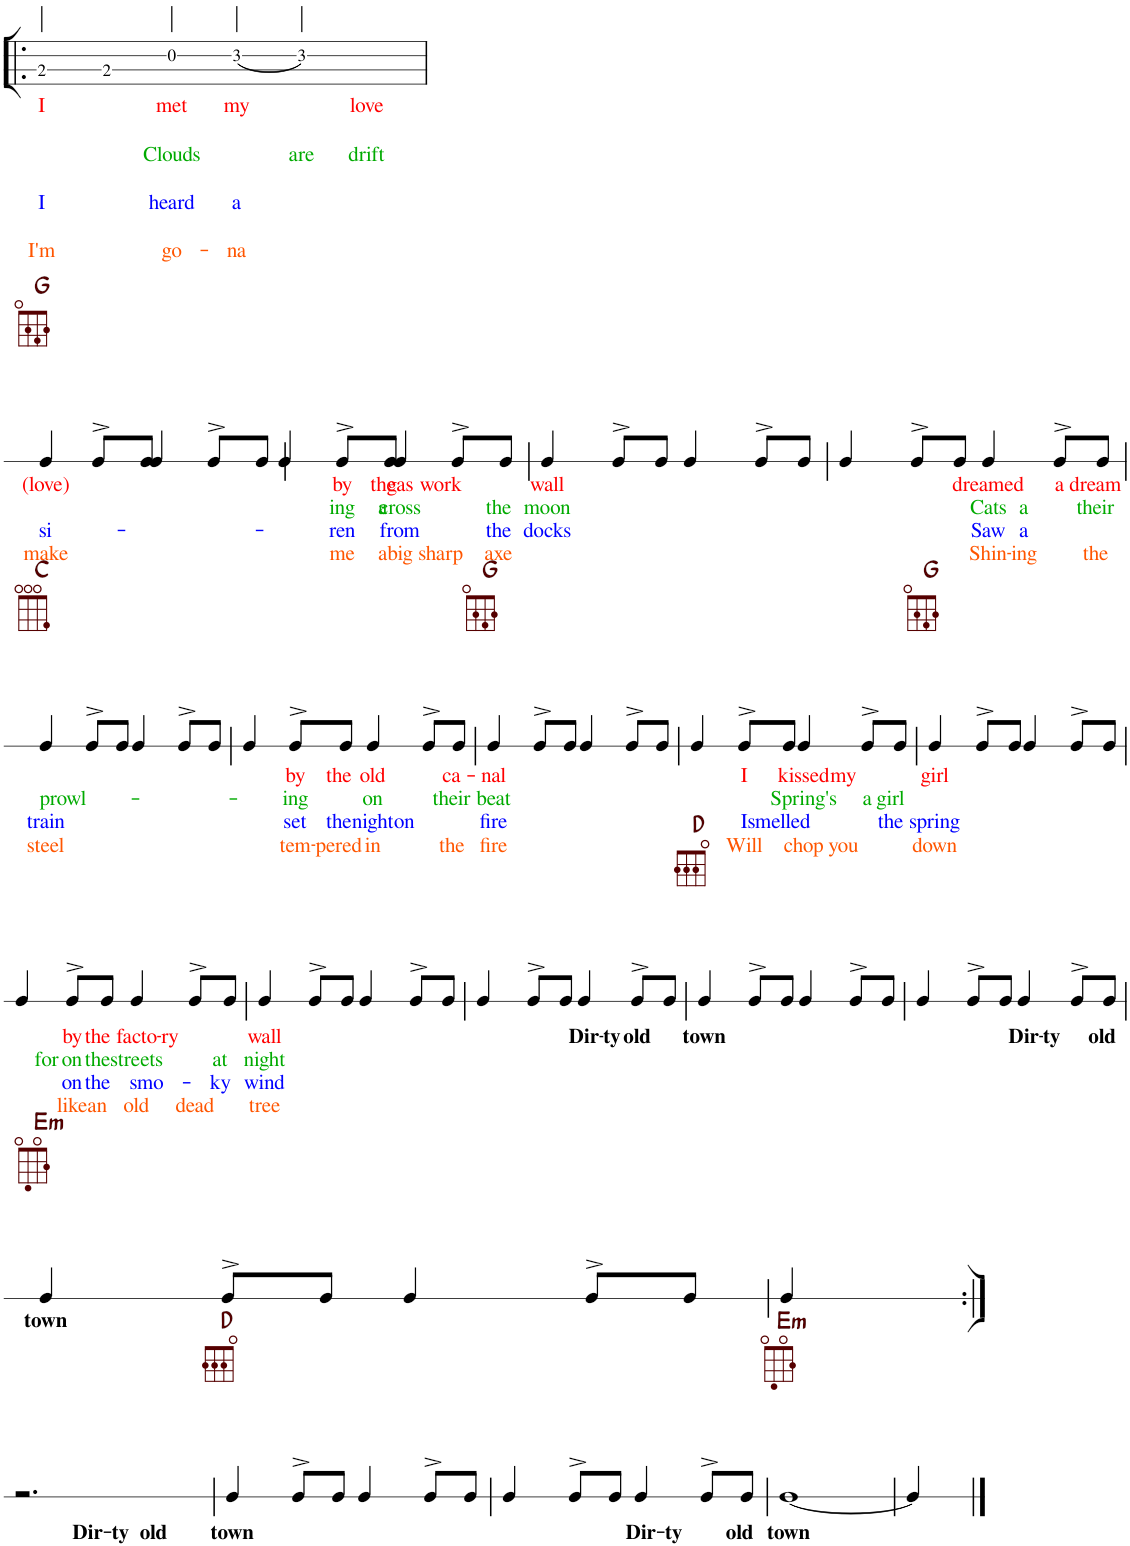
**kern	**text	**text	**text	**text	**kern	**kern	**harte
*part3	*part3	*part3	*part3	*part3	*part2	*part1	*part1
*staff3	*staff3	*staff3	*staff3	*staff3	*staff2	*staff1	*
*I"Ukulélé [Tablature]	*	*	*	*	*I"Ukulélé [Tablature]	*I"Harmonica	*
*	*	*	*	*	*	*I'Hmca	*
!!LO:PB:g=z
*k[]	*	*	*	*	*k[]	*k[]	*
=21!|:	=21!|:	=21!|:	=21!|:	=21!|:	=21!|:	=21!|:	=21!|:
!	!LO:LY:b:color=#FF0000	!	!LO:LY:b:color=#0000FF	!LO:LY:b:color=#FF5500	!	!	!
[8d/	I	.	I	I'm	2r	4d	.
8d]	.	.	.	.	.	.	.
!	!LO:LY:b:color=#FF0000	!LO:LY:b:color=#00AA00	!LO:LY:b:color=#0000FF	!LO:LY:b:color=#FF5500	!	!	!
8e/	met	Clouds	heard	go-	.	8e	.
!	!LO:LY:b:color=#FF0000	!	!LO:LY:b:color=#0000FF	!LO:LY:b:color=#FF5500	!	!	!
[8g/	my	.	a	-na	.	[8g	.
!	!	!LO:LY:b:color=#00AA00	!	!	!	!	!
8g/]	.	are	.	.	4r	8gL]	.
!	!LO:LY:b:color=#FF0000	!LO:LY:b:color=#00AA00	!	!	!	!	!
8b	love	drift	.	.	.	[8bJ	.
!!LO:LB:g=z
=22	=22	=22	=22	=22	=22	=22	=22
1r	.	.	.	.	4g!i/ 4d!i/ 4g!i/ 4b!i/	2.b]	.
.	.	.	.	.	8g!i/^ 8d!i/^ 8g!i/^ 8b!i/^L	.	.
.	.	.	.	.	8g!i/ 8d!i/ 8g!i/ 8b!i/J	.	.
.	.	.	.	.	4g!i/ 4d!i/ 4g!i/ 4b!i/	.	.
.	.	.	.	.	8g!i/^ 8d!i/^ 8g!i/^ 8b!i/^L	4r	.
.	.	.	.	.	8g!i/ 8d!i/ 8g!i/ 8b!i/J	.	.
=23	=23	=23	=23	=23	=23	=23	=23
1r	.	.	.	.	4g!i/ 4d!i/ 4g!i/ 4b!i/	4ryy	.
.	.	.	.	.	8g!i/^ 8d!i/^ 8g!i/^ 8b!i/^L	8a	.
.	.	.	.	.	8g!i/ 8d!i/ 8g!i/ 8b!i/J	8g	.
.	.	.	.	.	4g!i/ 4d!i/ 4g!i/ 4b!i/	8b	.
.	.	.	.	.	.	[8g	.
.	.	.	.	.	8g!i/^ 8d!i/^ 8g!i/^ 8b!i/^L	4g]	.
.	.	.	.	.	8g!i/ 8d!i/ 8g!i/ 8b!i/J	.	.
=24	=24	=24	=24	=24	=24	=24	=24
1r	.	.	.	.	4g!i/ 4d!i/ 4g!i/ 4b!i/	2.d	.
.	.	.	.	.	8g!i/^ 8d!i/^ 8g!i/^ 8b!i/^L	.	.
.	.	.	.	.	8g!i/ 8d!i/ 8g!i/ 8b!i/J	.	.
.	.	.	.	.	4g!i/ 4d!i/ 4g!i/ 4b!i/	.	.
.	.	.	.	.	8g!i/^ 8d!i/^ 8g!i/^ 8b!i/^L	4r	.
.	.	.	.	.	8g!i/ 8d!i/ 8g!i/ 8b!i/J	.	.
=25	=25	=25	=25	=25	=25	=25	=25
1r	.	.	.	.	4g!i/ 4d!i/ 4g!i/ 4b!i/	4ryy	.
.	.	.	.	.	8g!i/^ 8d!i/^ 8g!i/^ 8b!i/^L	4ryy	.
.	.	.	.	.	8g!i/ 8d!i/ 8g!i/ 8b!i/J	.	.
.	.	.	.	.	4g!i/ 4d!i/ 4g!i/ 4b!i/	4b	.
.	.	.	.	.	8g!i/^ 8d!i/^ 8g!i/^ 8b!i/^L	8dd	.
.	.	.	.	.	8g!i/ 8d!i/ 8g!i/ 8b!i/J	[8ee	.
!!LO:LB:g=z
=26	=26	=26	=26	=26	=26	=26	=26
1r	.	.	.	.	4g!i/ 4c!i/ 4e!i/ 4cc!i/	1ee]	C:maj
.	.	.	.	.	8g!i/^ 8c!i/^ 8e!i/^ 8cc!i/^L	.	.
.	.	.	.	.	8g!i/ 8c!i/ 8e!i/ 8cc!i/J	.	.
.	.	.	.	.	4g!i/ 4c!i/ 4e!i/ 4cc!i/	.	.
.	.	.	.	.	8g!i/^ 8c!i/^ 8e!i/^ 8cc!i/^L	.	.
.	.	.	.	.	8g!i/ 8c!i/ 8e!i/ 8cc!i/J	.	.
=27	=27	=27	=27	=27	=27	=27	=27
1r	.	.	.	.	4g!i/ 4c!i/ 4e!i/ 4cc!i/	4ryy	.
.	.	.	.	.	8g!i/^ 8c!i/^ 8e!i/^ 8cc!i/^L	8dd	.
.	.	.	.	.	8g!i/ 8c!i/ 8e!i/ 8cc!i/J	8b	.
.	.	.	.	.	4g!i/ 4c!i/ 4e!i/ 4cc!i/	4a	.
.	.	.	.	.	8g!i/^ 8c!i/^ 8e!i/^ 8cc!i/^L	8r	.
.	.	.	.	.	8g!i/ 8c!i/ 8e!i/ 8cc!i/J	8g	.
=28	=28	=28	=28	=28	=28	=28	=28
1r	.	.	.	.	4g!i/ 4d!i/ 4g!i/ 4b!i/	1b	G:maj
.	.	.	.	.	8g!i/^ 8d!i/^ 8g!i/^ 8b!i/^L	.	.
.	.	.	.	.	8g!i/ 8d!i/ 8g!i/ 8b!i/J	.	.
.	.	.	.	.	4g!i/ 4d!i/ 4g!i/ 4b!i/	.	.
.	.	.	.	.	8g!i/^ 8d!i/^ 8g!i/^ 8b!i/^L	.	.
.	.	.	.	.	8g!i/ 8d!i/ 8g!i/ 8b!i/J	.	.
=29	=29	=29	=29	=29	=29	=29	=29
1r	.	.	.	.	4g!i/ 4d!i/ 4g!i/ 4b!i/	4ryy	.
.	.	.	.	.	8g!i/^ 8d!i/^ 8g!i/^ 8b!i/^L	4dd	.
.	.	.	.	.	8g!i/ 8d!i/ 8g!i/ 8b!i/J	.	.
.	.	.	.	.	4g!i/ 4d!i/ 4g!i/ 4b!i/	8ee	.
.	.	.	.	.	.	[8dd	.
.	.	.	.	.	8g!i/^ 8d!i/^ 8g!i/^ 8b!i/^L	4dd]	.
.	.	.	.	.	8g!i/ 8d!i/ 8g!i/ 8b!i/J	.	.
=30	=30	=30	=30	=30	=30	=30	=30
1r	.	.	.	.	4g!i/ 4d!i/ 4g!i/ 4b!i/	1b	G:maj
.	.	.	.	.	8g!i/^ 8d!i/^ 8g!i/^ 8b!i/^L	.	.
.	.	.	.	.	8g!i/ 8d!i/ 8g!i/ 8b!i/J	.	.
.	.	.	.	.	4g!i/ 4d!i/ 4g!i/ 4b!i/	.	.
.	.	.	.	.	8g!i/^ 8d!i/^ 8g!i/^ 8b!i/^L	.	.
.	.	.	.	.	8g!i/ 8d!i/ 8g!i/ 8b!i/J	.	.
!!LO:LB:g=z
=31	=31	=31	=31	=31	=31	=31	=31
1r	.	.	.	.	4g!i/ 4d!i/ 4g!i/ 4b!i/	4ryy	.
.	.	.	.	.	8g!i/^ 8d!i/^ 8g!i/^ 8b!i/^L	8a	.
.	.	.	.	.	8g!i/ 8d!i/ 8g!i/ 8b!i/J	8g	.
.	.	.	.	.	4g!i/ 4d!i/ 4g!i/ 4b!i/	8b	.
.	.	.	.	.	.	[8g	.
.	.	.	.	.	8g!i/^ 8d!i/^ 8g!i/^ 8b!i/^L	4g]	.
.	.	.	.	.	8g!i/ 8d!i/ 8g!i/ 8b!i/J	.	.
=32	=32	=32	=32	=32	=32	=32	=32
1r	.	.	.	.	4g!i/ 4d!i/ 4g!i/ 4b!i/	1d	.
.	.	.	.	.	8g!i/^ 8d!i/^ 8g!i/^ 8b!i/^L	.	.
.	.	.	.	.	8g!i/ 8d!i/ 8g!i/ 8b!i/J	.	.
.	.	.	.	.	4g!i/ 4d!i/ 4g!i/ 4b!i/	.	.
.	.	.	.	.	8g!i/^ 8d!i/^ 8g!i/^ 8b!i/^L	.	.
.	.	.	.	.	8g!i/ 8d!i/ 8g!i/ 8b!i/J	.	.
=33	=33	=33	=33	=33	=33	=33	=33
1r	.	.	.	.	4g!i/ 4d!i/ 4g!i/ 4b!i/	4ryy	.
.	.	.	.	.	8g!i/^ 8d!i/^ 8g!i/^ 8b!i/^L	8r	.
.	.	.	.	.	8g!i/ 8d!i/ 8g!i/ 8b!i/J	8r	.
.	.	.	.	.	4g!i/ 4d!i/ 4g!i/ 4b!i/	(8e	.
.	.	.	.	.	.	8g)	.
.	.	.	.	.	8g!i/^ 8d!i/^ 8g!i/^ 8b!i/^L	4b	.
.	.	.	.	.	8g!i/ 8d!i/ 8g!i/ 8b!i/J	.	.
=34	=34	=34	=34	=34	=34	=34	=34
1r	.	.	.	.	4a!i/ 4d!i/ 4g-!i/ 4a!i/	1a	D:maj
.	.	.	.	.	8a!i/^ 8d!i/^ 8g-!i/^ 8a!i/^L	.	.
.	.	.	.	.	8a!i/ 8d!i/ 8g-!i/ 8a!i/J	.	.
.	.	.	.	.	4a!i/ 4d!i/ 4g-!i/ 4a!i/	.	.
.	.	.	.	.	8a!i/^ 8d!i/^ 8g-!i/^ 8a!i/^L	.	.
.	.	.	.	.	8a!i/ 8d!i/ 8g-!i/ 8a!i/J	.	.
=35	=35	=35	=35	=35	=35	=35	=35
1r	.	.	.	.	4a!i/ 4d!i/ 4g-!i/ 4a!i/	4ryy	.
.	.	.	.	.	8a!i/^ 8d!i/^ 8g-!i/^ 8a!i/^L	4r	.
.	.	.	.	.	8a!i/ 8d!i/ 8g-!i/ 8a!i/J	.	.
.	.	.	.	.	4a!i/ 4d!i/ 4g-!i/ 4a!i/	8a	.
.	.	.	.	.	.	8g	.
.	.	.	.	.	8a!i/^ 8d!i/^ 8g-!i/^ 8a!i/^L	4e	.
.	.	.	.	.	8a!i/ 8d!i/ 8g-!i/ 8a!i/J	.	.
!!LO:LB:g=z
=36	=36	=36	=36	=36	=36	=36	=36
!	!	!	!	!	!	!	!LO:H:kt=m
1r	.	.	.	.	4g!i/ 4e!i/ 4e!i/ 4b!i/	2.e	E:min
.	.	.	.	.	8g!i/^ 8e!i/^ 8e!i/^ 8b!i/^L	.	.
.	.	.	.	.	8g!i/ 8e!i/ 8e!i/ 8b!i/J	.	.
.	.	.	.	.	4g!i/ 4e!i/ 4e!i/ 4b!i/	.	.
.	.	.	.	.	8g!i/^ 8e!i/^ 8e!i/^ 8b!i/^L	4ryy	.
.	.	.	.	.	8g!i/ 8e!i/ 8e!i/ 8b!i/J	.	.
=37	=37	=37	=37	=37	=37	=37	=37
4r	.	.	.	.	4g!i/ 4e!i/ 4e!i/ 4b!i/	4r	.
!!LO:LB:g=z
=38:|!	=38:|!	=38:|!	=38:|!	=38:|!	=38:|!	=38:|!	=38:|!
2r	.	.	.	.	2r	8r	.
.	.	.	.	.	.	8r	.
.	.	.	.	.	.	(8e	.
.	.	.	.	.	.	8g)	.
4r	.	.	.	.	4r	4b	.
=39	=39	=39	=39	=39	=39	=39	=39
1r	.	.	.	.	4a!i/ 4d!i/ 4g-!i/ 4a!i/	1a	D:maj
.	.	.	.	.	8a!i/^ 8d!i/^ 8g-!i/^ 8a!i/^L	.	.
.	.	.	.	.	8a!i/ 8d!i/ 8g-!i/ 8a!i/J	.	.
.	.	.	.	.	4a!i/ 4d!i/ 4g-!i/ 4a!i/	.	.
.	.	.	.	.	8a!i/^ 8d!i/^ 8g-!i/^ 8a!i/^L	.	.
.	.	.	.	.	8a!i/ 8d!i/ 8g-!i/ 8a!i/J	.	.
=40	=40	=40	=40	=40	=40	=40	=40
1r	.	.	.	.	4a!i/ 4d!i/ 4g-!i/ 4a!i/	4ryy	.
.	.	.	.	.	8a!i/^ 8d!i/^ 8g-!i/^ 8a!i/^L	4r	.
.	.	.	.	.	8a!i/ 8d!i/ 8g-!i/ 8a!i/J	.	.
.	.	.	.	.	4a!i/ 4d!i/ 4g-!i/ 4a!i/	8a	.
.	.	.	.	.	.	8g	.
.	.	.	.	.	8a!i/^ 8d!i/^ 8g-!i/^ 8a!i/^L	4e	.
.	.	.	.	.	8a!i/ 8d!i/ 8g-!i/ 8a!i/J	.	.
=41	=41	=41	=41	=41	=41	=41	=41
!	!	!	!	!	!	!	!LO:H:kt=m
1r	.	.	.	.	[1g!i [1e!i [1e!i [1b!i	2.e	E:min
.	.	.	.	.	.	4ryy	.
=42	=42	=42	=42	=42	=42	=42	=42
4r	.	.	.	.	4g] 4e] 4e] 4b]	4r	.
==	==	==	==	==	==	==	==
*-	*-	*-	*-	*-	*-	*-	*-
